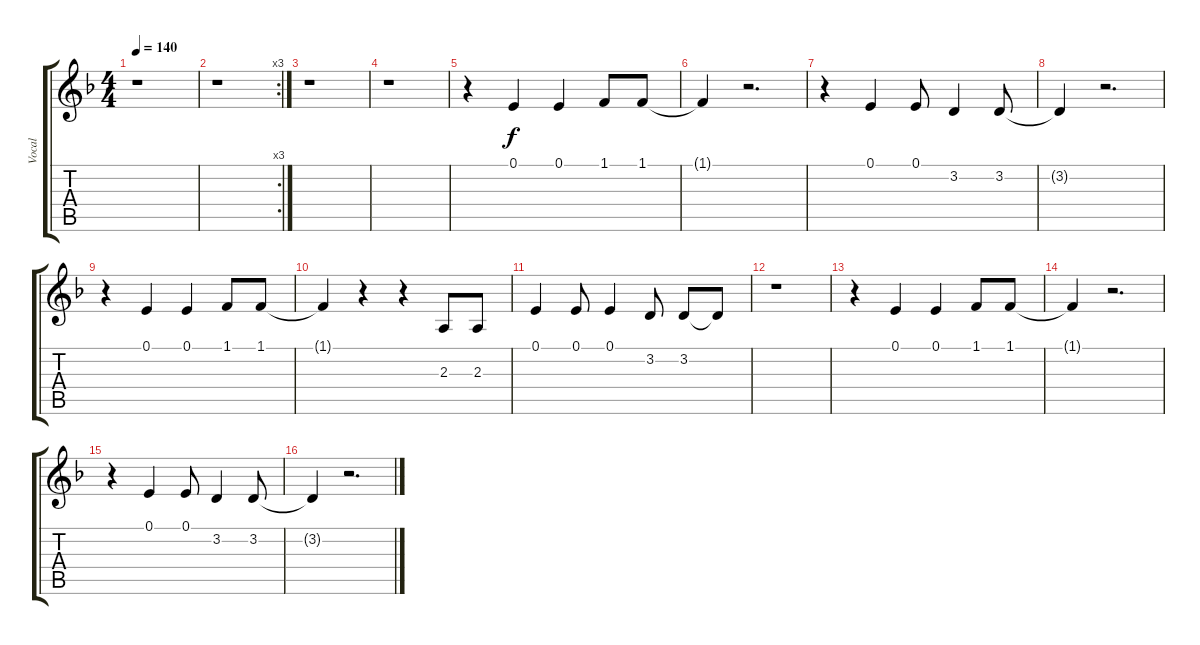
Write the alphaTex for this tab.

\track ("Vocal" "Vocal") {instrument acousticgrandpiano}
\staff {score tabs}
\tuning (E4 B3 G3 D3 A2 E2) {hide}
\ts (4 4)
\tempo 140
\clef g2
\ks dminor
r.1{dy f instrument acousticgrandpiano} |
\rc 3
r.1 |
r.1 |
r.1 |
r.4 0.1.4 0.1.4 1.1.8 1.1.8 |
1.1{t}.4 r.2{d} |
r.4 0.1.4 0.1.8 3.2.4 3.2.8 |
3.2{t}.4 r.2{d} |
r.4 0.1.4 0.1.4 1.1.8 1.1.8 |
1.1{t}.4 r.4 r.4 2.3.8 2.3.8 |
0.1.4 0.1.8 0.1.4 3.2.8 3.2.8 3.2{t}.8 |
r.1 |
r.4 0.1.4 0.1.4 1.1.8 1.1.8 |
1.1{t}.4 r.2{d} |
r.4 0.1.4 0.1.8 3.2.4 3.2.8 |
3.2{t}.4 r.2{d}
